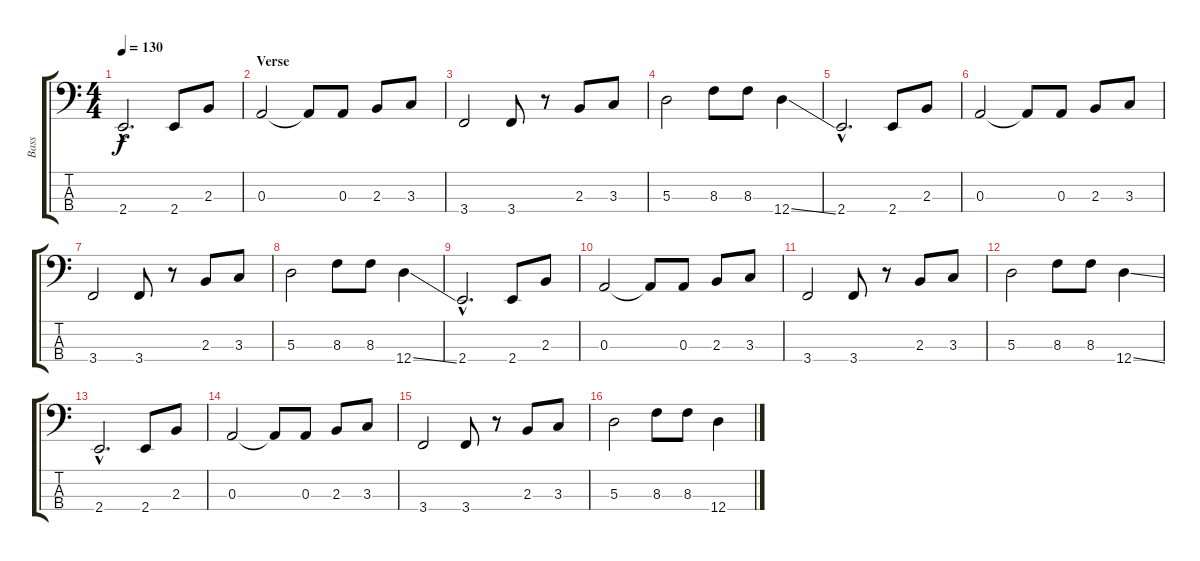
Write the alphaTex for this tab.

\track ("Bass" "Bass") {instrument electricbassfinger}
\staff {score tabs}
\tuning (G2 D2 A1 D1) {hide}
\ts (4 4)
\tempo 130
\clef f4
\ks c
2.4{hac}.2{d dy f} 2.4.8 2.3.8 |
\section ("" "Verse")
0.3.2 0.3{t}.8 0.3.8 2.3.8 3.3.8 |
3.4.2 3.4.8 r.8 2.3.8 3.3.8 |
5.3.2 8.3.8 8.3.8 12.4{ss}.4 |
2.4{hac}.2{d} 2.4.8 2.3.8 |
0.3.2 0.3{t}.8 0.3.8 2.3.8 3.3.8 |
3.4.2 3.4.8 r.8 2.3.8 3.3.8 |
5.3.2 8.3.8 8.3.8 12.4{ss}.4 |
2.4{hac}.2{d} 2.4.8 2.3.8 |
0.3.2 0.3{t}.8 0.3.8 2.3.8 3.3.8 |
3.4.2 3.4.8 r.8 2.3.8 3.3.8 |
5.3.2 8.3.8 8.3.8 12.4{ss}.4 |
2.4{hac}.2{d} 2.4.8 2.3.8 |
0.3.2 0.3{t}.8 0.3.8 2.3.8 3.3.8 |
3.4.2 3.4.8 r.8 2.3.8 3.3.8 |
5.3.2 8.3.8 8.3.8 12.4{ss}.4
